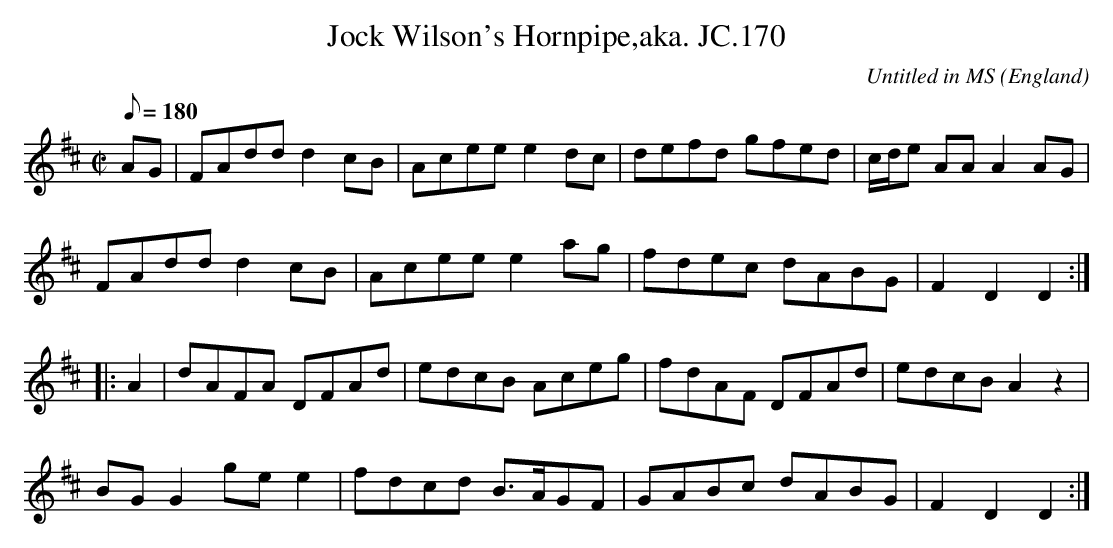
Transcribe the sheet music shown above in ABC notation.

X:1
T:Jock Wilson's Hornpipe,aka. JC.170
M:C|
L:1/8
Q:180
C:Untitled in MS
O:England
K:D
AG|FAdd d2cB|Acee e2dc|defd gfed|c/d/e AAA2AG|!
FAdd d2cB|Acee e2ag|fdec dABG|F2D2D2:|!
|:A2|dAFA DFAd|edcB Aceg|fdAF DFAd|edcB A2z2|!
BGG2 gee2|fdcd B>AGF|GABc dABG|F2D2D2:|]
